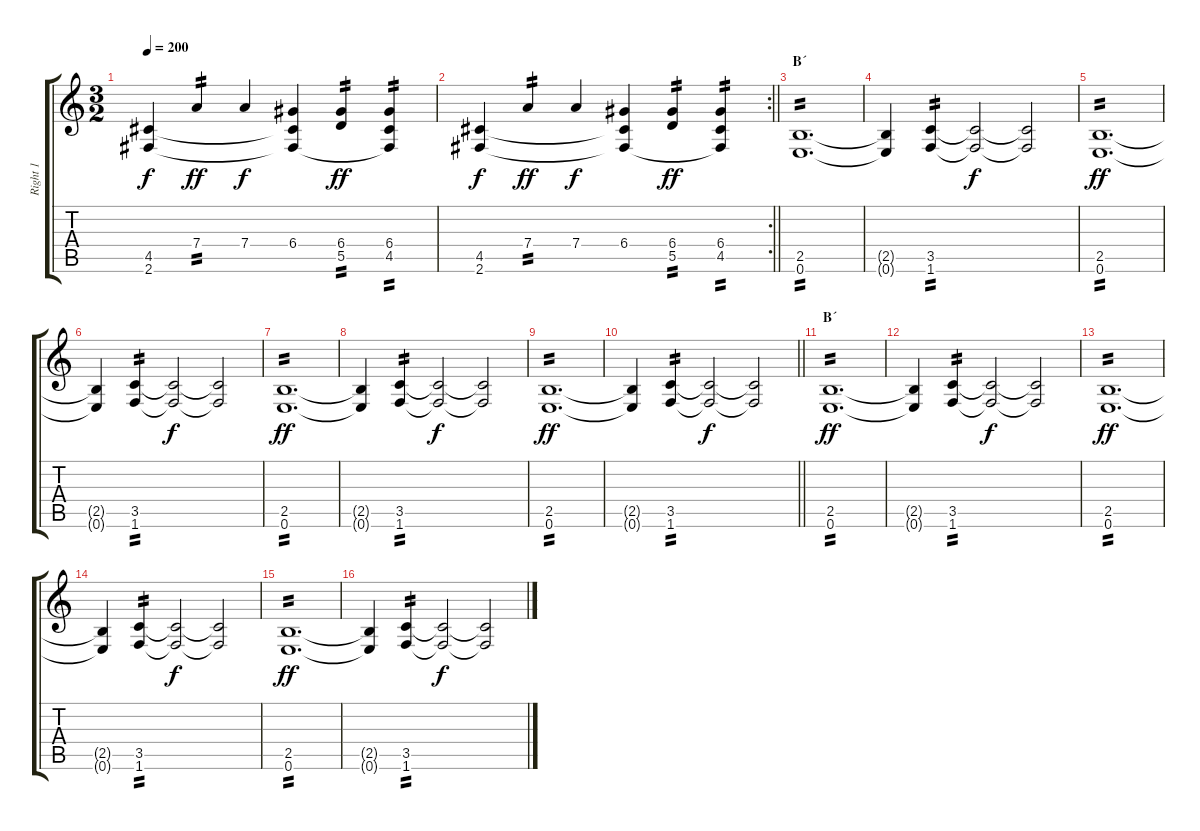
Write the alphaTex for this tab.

\track ("Right 1" "Right 1") {instrument distortionguitar}
\staff {score tabs}
\tuning (E4 B3 G3 D3 A2 E2) {hide}
\ts (3 2)
\tempo 200
\clef g2
\ks c
(4.5 2.6).4{dy f} 7.4.4{tp 2 dy ff} 7.4.4{dy f} (6.4 4.5{t} 2.6{t}).4 (6.4 5.5).4{tp 2 dy ff} (6.4 4.5 2.6{t}).4{tp 2} |
\rc 2
\barLineRight lightlight
(4.5 2.6).4{dy f} 7.4.4{tp 2 dy ff} 7.4.4{dy f} (6.4 4.5{t} 2.6{t}).4 (6.4 5.5).4{tp 2 dy ff} (6.4 4.5 2.6{t}).4{tp 2} |
\section ("" "B´")
(2.5 0.6).1{d tp 2} |
(2.5{t} 0.6{t}).4 (3.5 1.6).4{tp 2} (3.5{t} 1.6{t}).2{dy f} (3.5{t} 1.6{t}).2 |
(2.5 0.6).1{d tp 2 dy ff} |
(2.5{t} 0.6{t}).4 (3.5 1.6).4{tp 2} (3.5{t} 1.6{t}).2{dy f} (3.5{t} 1.6{t}).2 |
(2.5 0.6).1{d tp 2 dy ff} |
(2.5{t} 0.6{t}).4 (3.5 1.6).4{tp 2} (3.5{t} 1.6{t}).2{dy f} (3.5{t} 1.6{t}).2 |
(2.5 0.6).1{d tp 2 dy ff} |
\barLineRight lightlight
(2.5{t} 0.6{t}).4 (3.5 1.6).4{tp 2} (3.5{t} 1.6{t}).2{dy f} (3.5{t} 1.6{t}).2 |
\section ("" "B´")
(2.5 0.6).1{d tp 2 dy ff} |
(2.5{t} 0.6{t}).4 (3.5 1.6).4{tp 2} (3.5{t} 1.6{t}).2{dy f} (3.5{t} 1.6{t}).2 |
(2.5 0.6).1{d tp 2 dy ff} |
(2.5{t} 0.6{t}).4 (3.5 1.6).4{tp 2} (3.5{t} 1.6{t}).2{dy f} (3.5{t} 1.6{t}).2 |
(2.5 0.6).1{d tp 2 dy ff} |
(2.5{t} 0.6{t}).4 (3.5 1.6).4{tp 2} (3.5{t} 1.6{t}).2{dy f} (3.5{t} 1.6{t}).2
